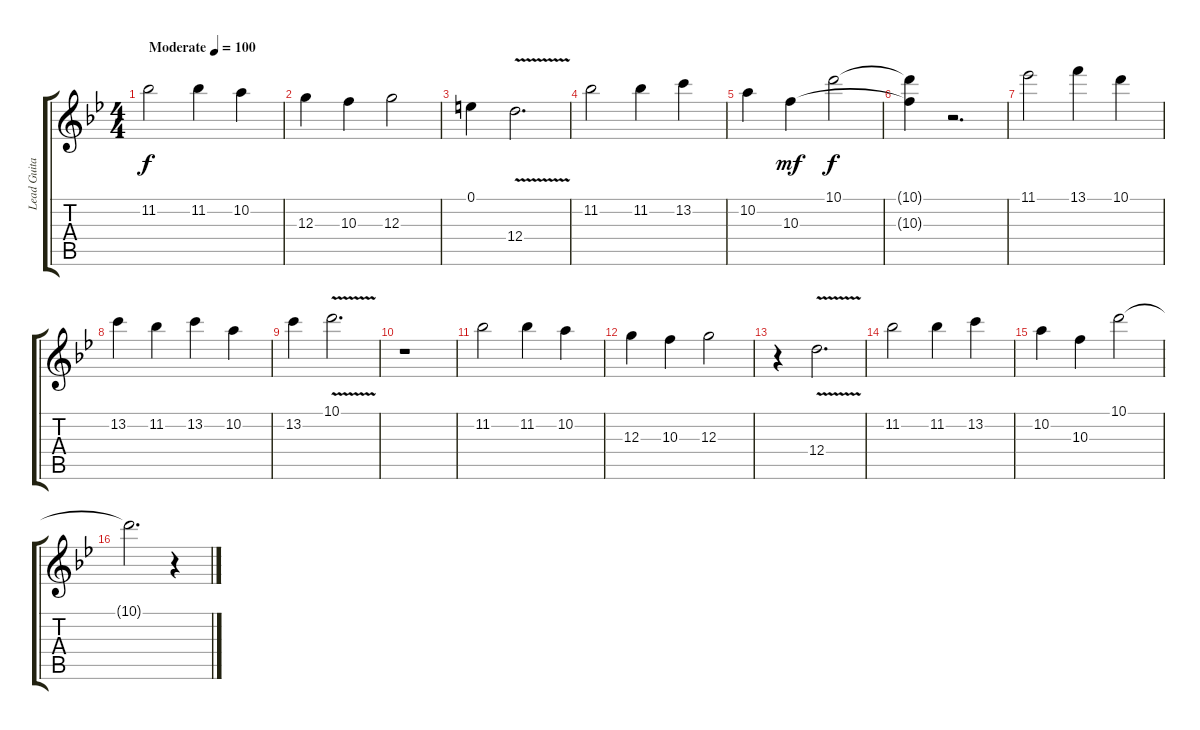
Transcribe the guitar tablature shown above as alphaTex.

\track ("Lead Guitar" "Lead Guita") {instrument electricguitarjazz}
\staff {score tabs}
\tuning (E4 B3 G3 D3 A2 E2) {hide}
\ts (4 4)
\tempo (100 "Moderate")
\clef g2
\ks bb
11.2.2{dy f instrument electricguitarjazz} 11.2.4 10.2.4 |
12.3.4 10.3.4 12.3.2 |
0.1.4 12.4{v}.2{d} |
11.2.2 11.2.4 13.2.4 |
10.2.4 10.3.4{dy mf} 10.1.2{dy f} |
(10.1{t} 10.3{t}).4 r.2{d} |
11.1.2 13.1.4 10.1.4 |
13.2.4 11.2.4 13.2.4 10.2.4 |
13.2.4 10.1{v}.2{d} |
r.1 |
11.2.2 11.2.4 10.2.4 |
12.3.4 10.3.4 12.3.2 |
r.4 12.4{v}.2{d} |
11.2.2 11.2.4 13.2.4 |
10.2.4 10.3.4 10.1.2 |
10.1{t}.2{d} r.4
